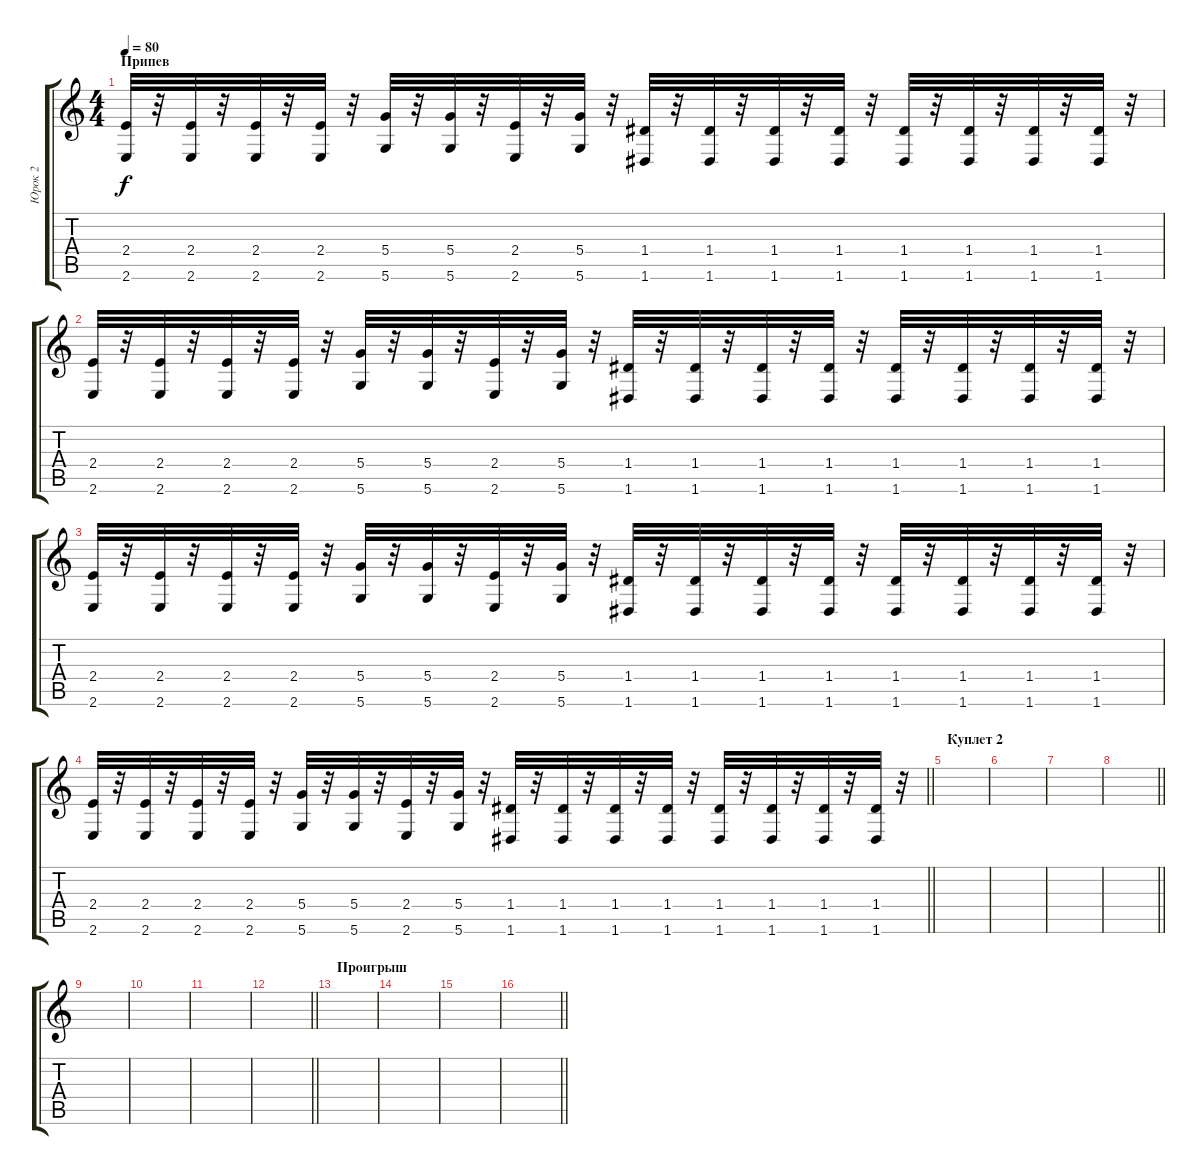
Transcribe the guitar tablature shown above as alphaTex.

\track ("Юрок 2" "Юрок 2") {instrument stringensemble2}
\staff {score tabs}
\tuning (E5 B4 G4 D4 A3 D3) {hide}
\ts (4 4)
\section ("" "Припев")
\tempo 80
\clef g2
\ks c
(2.4 2.6).32{dy f} r.32 (2.4 2.6).32 r.32 (2.4 2.6).32 r.32 (2.4 2.6).32 r.32 (5.4 5.6).32 r.32 (5.4 5.6).32 r.32 (2.4 2.6).32 r.32 (5.4 5.6).32 r.32 (1.4 1.6).32 r.32 (1.4 1.6).32 r.32 (1.4 1.6).32 r.32 (1.4 1.6).32 r.32 (1.4 1.6).32 r.32 (1.4 1.6).32 r.32 (1.4 1.6).32 r.32 (1.4 1.6).32 r.32 |
(2.4 2.6).32 r.32 (2.4 2.6).32 r.32 (2.4 2.6).32 r.32 (2.4 2.6).32 r.32 (5.4 5.6).32 r.32 (5.4 5.6).32 r.32 (2.4 2.6).32 r.32 (5.4 5.6).32 r.32 (1.4 1.6).32 r.32 (1.4 1.6).32 r.32 (1.4 1.6).32 r.32 (1.4 1.6).32 r.32 (1.4 1.6).32 r.32 (1.4 1.6).32 r.32 (1.4 1.6).32 r.32 (1.4 1.6).32 r.32 |
(2.4 2.6).32 r.32 (2.4 2.6).32 r.32 (2.4 2.6).32 r.32 (2.4 2.6).32 r.32 (5.4 5.6).32 r.32 (5.4 5.6).32 r.32 (2.4 2.6).32 r.32 (5.4 5.6).32 r.32 (1.4 1.6).32 r.32 (1.4 1.6).32 r.32 (1.4 1.6).32 r.32 (1.4 1.6).32 r.32 (1.4 1.6).32 r.32 (1.4 1.6).32 r.32 (1.4 1.6).32 r.32 (1.4 1.6).32 r.32 |
\barLineRight lightlight
(2.4 2.6).32 r.32 (2.4 2.6).32 r.32 (2.4 2.6).32 r.32 (2.4 2.6).32 r.32 (5.4 5.6).32 r.32 (5.4 5.6).32 r.32 (2.4 2.6).32 r.32 (5.4 5.6).32 r.32 (1.4 1.6).32 r.32 (1.4 1.6).32 r.32 (1.4 1.6).32 r.32 (1.4 1.6).32 r.32 (1.4 1.6).32 r.32 (1.4 1.6).32 r.32 (1.4 1.6).32 r.32 (1.4 1.6).32 r.32 |
\section ("" "Куплет 2")
|
|
|
\barLineRight lightlight
|
|
|
|
\barLineRight lightlight
|
\section ("" "Проигрыш")
|
|
|
\barLineRight lightlight
